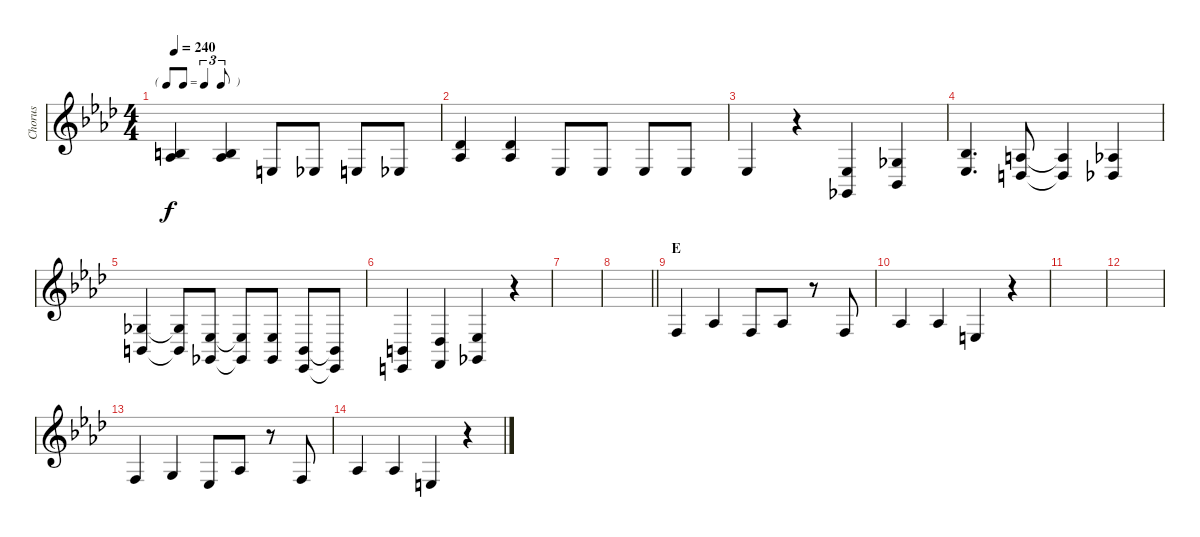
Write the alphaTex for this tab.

\track ("Chorus" "Chorus") {mute instrument violin}
\staff {score}
\tuning (E4 B3 G3 D3 A2 D2) {hide}
\ts (4 4)
\tf triplet8th
\tempo 240
\clef g2
\ks ab
(0.2 1.3).4{dy f} (0.2 1.3).4 2.4.8 1.4.8 2.4.8 1.4.8 |
(2.2 1.3).4 (2.2 1.3).4 1.4.8 1.4.8 1.4.8 1.4.8 |
1.4.4 r.4 (1.4 4.6).4 (4.4 1.5).4 |
(3.3 1.4).4{d} (2.3 5.5).8 (2.3{t} 5.5{t}).4 (1.3 4.5).4 |
(4.4 2.5).4 (4.4{t} 2.5{t}).8 (1.4 4.6).8 (1.4{t} 4.6{t}).8 (1.4 4.6).8 (2.5 1.6).8 (2.5{t} 1.6{t}).8 |
(2.5 2.6).4 (4.5 3.6).4 (1.4 4.6).4 r.4 |
|
\barLineRight lightlight
|
\section ("" "E")
3.4.4 1.3.4 3.4.8 1.3.8 r.8 3.4.8 |
1.3.4 1.3.4 2.4.4 r.4 |
|
|
3.4.4 0.3.4 1.4.8 1.3.8 r.8 3.4.8 |
1.3.4 1.3.4 2.4.4 r.4
